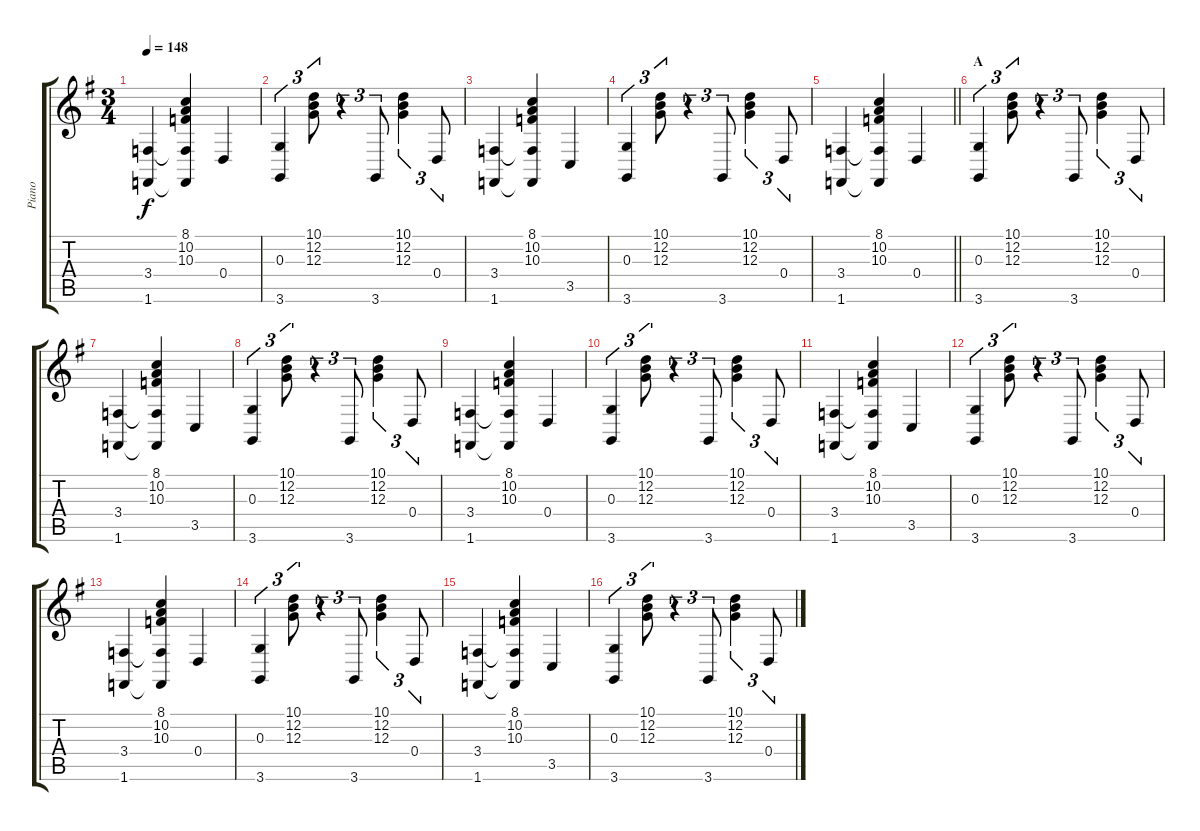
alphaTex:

\track ("Piano" "Piano") {instrument acousticgrandpiano}
\staff {score tabs}
\tuning (E4 B3 G3 D3 A2 E2) {hide}
\ts (3 4)
\tempo 148
\clef g2
\ks g
(3.4 1.6).4{dy f} (8.1 10.2 10.3 3.4{t} 1.6{t}).4 0.4.4 |
(0.3 3.6).4{tu (3 2)} (10.1 12.2 12.3).8{tu (3 2)} r.4{tu (3 2)} 3.6.8{tu (3 2)} (10.1 12.2 12.3).4{tu (3 2)} 0.4.8{tu (3 2)} |
(3.4 1.6).4 (8.1 10.2 10.3 3.4{t} 1.6{t}).4 3.5.4 |
(0.3 3.6).4{tu (3 2)} (10.1 12.2 12.3).8{tu (3 2)} r.4{tu (3 2)} 3.6.8{tu (3 2)} (10.1 12.2 12.3).4{tu (3 2)} 0.4.8{tu (3 2)} |
\barLineRight lightlight
(3.4 1.6).4 (8.1 10.2 10.3 3.4{t} 1.6{t}).4 0.4.4 |
\section ("" "A")
(0.3 3.6).4{tu (3 2)} (10.1 12.2 12.3).8{tu (3 2)} r.4{tu (3 2)} 3.6.8{tu (3 2)} (10.1 12.2 12.3).4{tu (3 2)} 0.4.8{tu (3 2)} |
(3.4 1.6).4 (8.1 10.2 10.3 3.4{t} 1.6{t}).4 3.5.4 |
(0.3 3.6).4{tu (3 2)} (10.1 12.2 12.3).8{tu (3 2)} r.4{tu (3 2)} 3.6.8{tu (3 2)} (10.1 12.2 12.3).4{tu (3 2)} 0.4.8{tu (3 2)} |
(3.4 1.6).4 (8.1 10.2 10.3 3.4{t} 1.6{t}).4 0.4.4 |
(0.3 3.6).4{tu (3 2)} (10.1 12.2 12.3).8{tu (3 2)} r.4{tu (3 2)} 3.6.8{tu (3 2)} (10.1 12.2 12.3).4{tu (3 2)} 0.4.8{tu (3 2)} |
(3.4 1.6).4 (8.1 10.2 10.3 3.4{t} 1.6{t}).4 3.5.4 |
(0.3 3.6).4{tu (3 2)} (10.1 12.2 12.3).8{tu (3 2)} r.4{tu (3 2)} 3.6.8{tu (3 2)} (10.1 12.2 12.3).4{tu (3 2)} 0.4.8{tu (3 2)} |
(3.4 1.6).4 (8.1 10.2 10.3 3.4{t} 1.6{t}).4 0.4.4 |
(0.3 3.6).4{tu (3 2)} (10.1 12.2 12.3).8{tu (3 2)} r.4{tu (3 2)} 3.6.8{tu (3 2)} (10.1 12.2 12.3).4{tu (3 2)} 0.4.8{tu (3 2)} |
(3.4 1.6).4 (8.1 10.2 10.3 3.4{t} 1.6{t}).4 3.5.4 |
(0.3 3.6).4{tu (3 2)} (10.1 12.2 12.3).8{tu (3 2)} r.4{tu (3 2)} 3.6.8{tu (3 2)} (10.1 12.2 12.3).4{tu (3 2)} 0.4.8{tu (3 2)}
